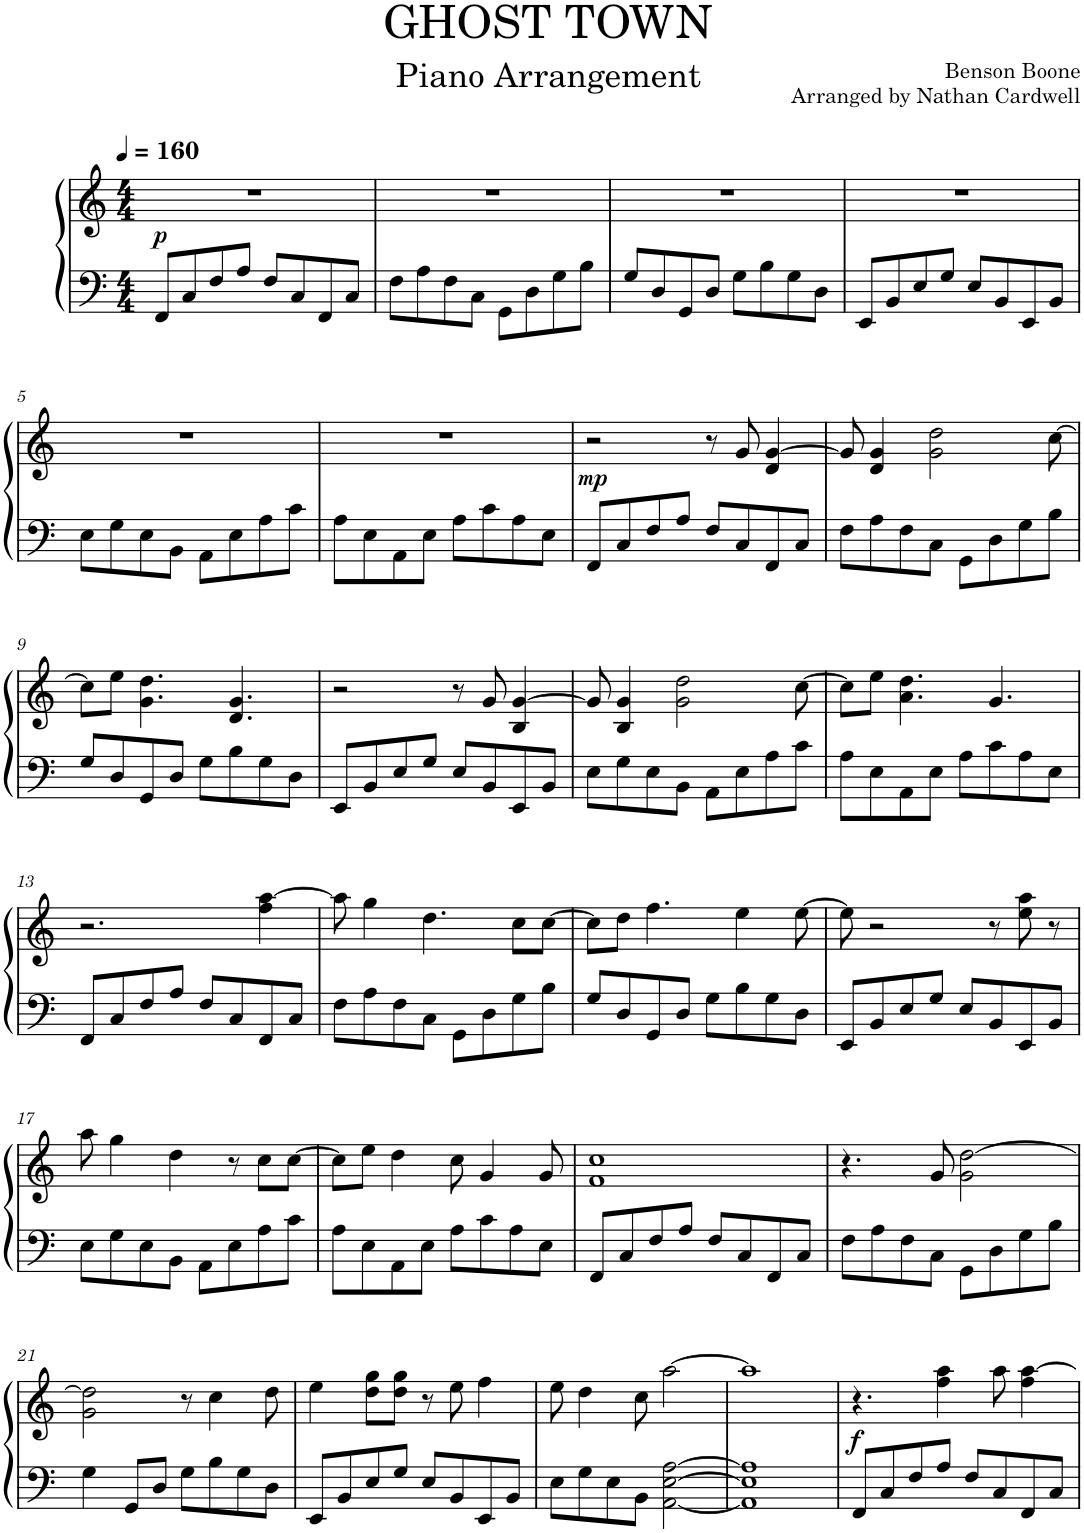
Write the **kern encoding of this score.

**kern	**kern	**dynam
*part1	*part1	*part1
*staff2	*staff1	*staff1/2
*I"Piano	*	*
*I'Pno.	*	*
*clefF4	*clefG2	*
*k[]	*k[]	*
*M4/4	*M4/4	*
*MM160	*MM160	*
=1	=1	=1
!	!	!LO:DY:b
8FF/L	1r	p
8C/	.	.
8F/	.	.
8A/J	.	.
8F/L	.	.
8C/	.	.
8FF/	.	.
8C/J	.	.
=2	=2	=2
8F\L	1r	.
8A\	.	.
8F\	.	.
8C\J	.	.
8GG\L	.	.
8D\	.	.
8G\	.	.
8B\J	.	.
=3	=3	=3
8G/L	1r	.
8D/	.	.
8GG/	.	.
8D/J	.	.
8G\L	.	.
8B\	.	.
8G\	.	.
8D\J	.	.
=4	=4	=4
8EE/L	1r	.
8BB/	.	.
8E/	.	.
8G/J	.	.
8E/L	.	.
8BB/	.	.
8EE/	.	.
8BB/J	.	.
!!LO:LB:g=z
=5	=5	=5
8E\L	1r	.
8G\	.	.
8E\	.	.
8BB\J	.	.
8AA\L	.	.
8E\	.	.
8A\	.	.
8c\J	.	.
=6	=6	=6
8A\L	1r	.
8E\	.	.
8AA\	.	.
8E\J	.	.
8A\L	.	.
8c\	.	.
8A\	.	.
8E\J	.	.
=7	=7	=7
!	!	!LO:DY:b
8FF/L	2r	mp
8C/	.	.
8F/	.	.
8A/J	.	.
8F/L	8r	.
8C/	8g/	.
8FF/	4d/ [4g/	.
8C/J	.	.
=8	=8	=8
8F\L	8g/]	.
8A\	4d/ 4g/	.
8F\	.	.
8C\J	2g\ 2dd\	.
8GG\L	.	.
8D\	.	.
8G\	.	.
8B\J	[8cc\	.
!!LO:LB:g=z
=9	=9	=9
8G/L	8cc\L]	.
8D/	8ee\J	.
8GG/	4.g\ 4.dd\	.
8D/J	.	.
8G\L	.	.
8B\	4.d/ 4.g/	.
8G\	.	.
8D\J	.	.
=10	=10	=10
8EE/L	2r	.
8BB/	.	.
8E/	.	.
8G/J	.	.
8E/L	8r	.
8BB/	8g/	.
8EE/	4B/ [4g/	.
8BB/J	.	.
=11	=11	=11
8E\L	8g/]	.
8G\	4B/ 4g/	.
8E\	.	.
8BB\J	2g\ 2dd\	.
8AA\L	.	.
8E\	.	.
8A\	.	.
8c\J	[8cc\	.
=12	=12	=12
8A\L	8cc\L]	.
8E\	8ee\J	.
8AA\	4.a\ 4.dd\	.
8E\J	.	.
8A\L	.	.
8c\	4.g/	.
8A\	.	.
8E\J	.	.
!!LO:LB:g=z
=13	=13	=13
8FF/L	2.r	.
8C/	.	.
8F/	.	.
8A/J	.	.
8F/L	.	.
8C/	.	.
8FF/	4ff\ [4aa\	.
8C/J	.	.
=14	=14	=14
8F\L	8aa\]	.
8A\	4gg\	.
8F\	.	.
8C\J	4.dd\	.
8GG\L	.	.
8D\	.	.
8G\	8cc\L	.
8B\J	[8cc\J	.
=15	=15	=15
8G/L	8cc\L]	.
8D/	8dd\J	.
8GG/	4.ff\	.
8D/J	.	.
8G\L	.	.
8B\	4ee\	.
8G\	.	.
8D\J	[8ee\	.
=16	=16	=16
8EE/L	8ee\]	.
8BB/	2r	.
8E/	.	.
8G/J	.	.
8E/L	.	.
8BB/	8r	.
8EE/	8ee\ 8aa\	.
8BB/J	8r	.
!!LO:LB:g=z
=17	=17	=17
8E\L	8aa\	.
8G\	4gg\	.
8E\	.	.
8BB\J	4dd\	.
8AA\L	.	.
8E\	8r	.
8A\	8cc\L	.
8c\J	[8cc\J	.
=18	=18	=18
8A\L	8cc\L]	.
8E\	8ee\J	.
8AA\	4dd\	.
8E\J	.	.
8A\L	8cc\	.
8c\	4g/	.
8A\	.	.
8E\J	8g/	.
=19	=19	=19
8FF/L	1f 1cc	.
8C/	.	.
8F/	.	.
8A/J	.	.
8F/L	.	.
8C/	.	.
8FF/	.	.
8C/J	.	.
=20	=20	=20
8F\L	4.r	.
8A\	.	.
8F\	.	.
8C\J	8g/	.
8GG\L	2g\ [2dd\	.
8D\	.	.
8G\	.	.
8B\J	.	.
!!LO:LB:g=z
=21	=21	=21
4G\	2g\ 2dd\]	.
8GG/L	.	.
8D/J	.	.
8G\L	8r	.
8B\	4cc\	.
8G\	.	.
8D\J	8dd\	.
=22	=22	=22
8EE/L	4ee\	.
8BB/	.	.
8E/	8dd\ 8gg\L	.
8G/J	8dd\ 8gg\J	.
8E/L	8r	.
8BB/	8ee\	.
8EE/	4ff\	.
8BB/J	.	.
=23	=23	=23
8E\L	8ee\	.
8G\	4dd\	.
8E\	.	.
8BB\J	8cc\	.
[2AA\ [2E\ [2A\	[2aa\	.
=24	=24	=24
1AA] 1E] 1A]	1aa]	.
=25	=25	=25
!	!	!LO:DY:b
8FF/L	4.r	f
8C/	.	.
8F/	.	.
8A/J	4ff\ 4aa\	.
8F/L	.	.
8C/	8aa\	.
8FF/	4ff\ [4aa\	.
8C/J	.	.
=	=	=
*-	*-	*-
